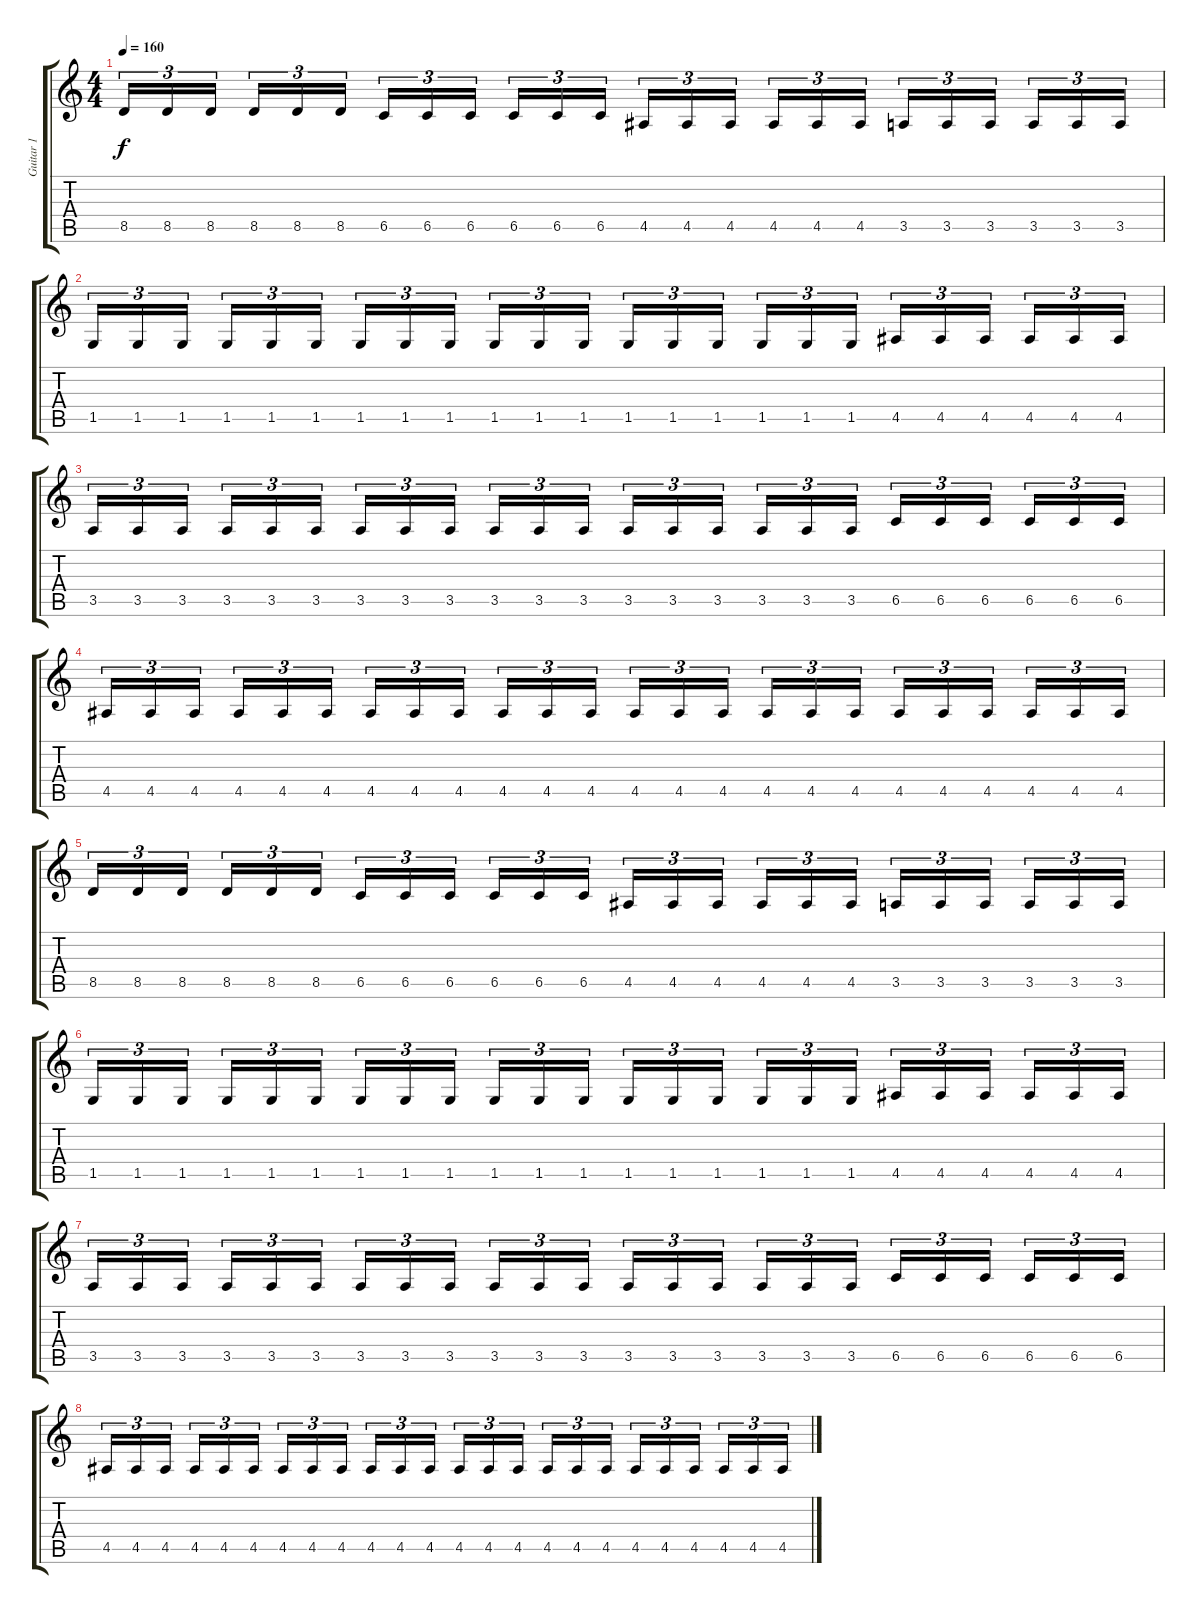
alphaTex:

\track ("Guitar 1" "Guitar 1") {instrument distortionguitar}
\staff {score tabs}
\tuning (Db4 Ab3 E3 B2 Gb2 B1) {hide}
\ts (4 4)
\tempo 160
\clef g2
\ks c
8.5.16{tu (3 2) dy f} 8.5.16{tu (3 2)} 8.5.16{tu (3 2) beam splitsecondary} 8.5.16{tu (3 2)} 8.5.16{tu (3 2)} 8.5.16{tu (3 2)} 6.5.16{tu (3 2)} 6.5.16{tu (3 2)} 6.5.16{tu (3 2) beam splitsecondary} 6.5.16{tu (3 2)} 6.5.16{tu (3 2)} 6.5.16{tu (3 2)} 4.5.16{tu (3 2)} 4.5.16{tu (3 2)} 4.5.16{tu (3 2) beam splitsecondary} 4.5.16{tu (3 2)} 4.5.16{tu (3 2)} 4.5.16{tu (3 2)} 3.5.16{tu (3 2)} 3.5.16{tu (3 2)} 3.5.16{tu (3 2) beam splitsecondary} 3.5.16{tu (3 2)} 3.5.16{tu (3 2)} 3.5.16{tu (3 2)} |
1.5.16{tu (3 2)} 1.5.16{tu (3 2)} 1.5.16{tu (3 2) beam splitsecondary} 1.5.16{tu (3 2)} 1.5.16{tu (3 2)} 1.5.16{tu (3 2)} 1.5.16{tu (3 2)} 1.5.16{tu (3 2)} 1.5.16{tu (3 2) beam splitsecondary} 1.5.16{tu (3 2)} 1.5.16{tu (3 2)} 1.5.16{tu (3 2)} 1.5.16{tu (3 2)} 1.5.16{tu (3 2)} 1.5.16{tu (3 2) beam splitsecondary} 1.5.16{tu (3 2)} 1.5.16{tu (3 2)} 1.5.16{tu (3 2)} 4.5.16{tu (3 2)} 4.5.16{tu (3 2)} 4.5.16{tu (3 2) beam splitsecondary} 4.5.16{tu (3 2)} 4.5.16{tu (3 2)} 4.5.16{tu (3 2)} |
3.5.16{tu (3 2)} 3.5.16{tu (3 2)} 3.5.16{tu (3 2) beam splitsecondary} 3.5.16{tu (3 2)} 3.5.16{tu (3 2)} 3.5.16{tu (3 2)} 3.5.16{tu (3 2)} 3.5.16{tu (3 2)} 3.5.16{tu (3 2) beam splitsecondary} 3.5.16{tu (3 2)} 3.5.16{tu (3 2)} 3.5.16{tu (3 2)} 3.5.16{tu (3 2)} 3.5.16{tu (3 2)} 3.5.16{tu (3 2) beam splitsecondary} 3.5.16{tu (3 2)} 3.5.16{tu (3 2)} 3.5.16{tu (3 2)} 6.5.16{tu (3 2)} 6.5.16{tu (3 2)} 6.5.16{tu (3 2) beam splitsecondary} 6.5.16{tu (3 2)} 6.5.16{tu (3 2)} 6.5.16{tu (3 2)} |
4.5.16{tu (3 2)} 4.5.16{tu (3 2)} 4.5.16{tu (3 2) beam splitsecondary} 4.5.16{tu (3 2)} 4.5.16{tu (3 2)} 4.5.16{tu (3 2)} 4.5.16{tu (3 2)} 4.5.16{tu (3 2)} 4.5.16{tu (3 2) beam splitsecondary} 4.5.16{tu (3 2)} 4.5.16{tu (3 2)} 4.5.16{tu (3 2)} 4.5.16{tu (3 2)} 4.5.16{tu (3 2)} 4.5.16{tu (3 2) beam splitsecondary} 4.5.16{tu (3 2)} 4.5.16{tu (3 2)} 4.5.16{tu (3 2)} 4.5.16{tu (3 2)} 4.5.16{tu (3 2)} 4.5.16{tu (3 2) beam splitsecondary} 4.5.16{tu (3 2)} 4.5.16{tu (3 2)} 4.5.16{tu (3 2)} |
8.5.16{tu (3 2)} 8.5.16{tu (3 2)} 8.5.16{tu (3 2) beam splitsecondary} 8.5.16{tu (3 2)} 8.5.16{tu (3 2)} 8.5.16{tu (3 2)} 6.5.16{tu (3 2)} 6.5.16{tu (3 2)} 6.5.16{tu (3 2) beam splitsecondary} 6.5.16{tu (3 2)} 6.5.16{tu (3 2)} 6.5.16{tu (3 2)} 4.5.16{tu (3 2)} 4.5.16{tu (3 2)} 4.5.16{tu (3 2) beam splitsecondary} 4.5.16{tu (3 2)} 4.5.16{tu (3 2)} 4.5.16{tu (3 2)} 3.5.16{tu (3 2)} 3.5.16{tu (3 2)} 3.5.16{tu (3 2) beam splitsecondary} 3.5.16{tu (3 2)} 3.5.16{tu (3 2)} 3.5.16{tu (3 2)} |
1.5.16{tu (3 2)} 1.5.16{tu (3 2)} 1.5.16{tu (3 2) beam splitsecondary} 1.5.16{tu (3 2)} 1.5.16{tu (3 2)} 1.5.16{tu (3 2)} 1.5.16{tu (3 2)} 1.5.16{tu (3 2)} 1.5.16{tu (3 2) beam splitsecondary} 1.5.16{tu (3 2)} 1.5.16{tu (3 2)} 1.5.16{tu (3 2)} 1.5.16{tu (3 2)} 1.5.16{tu (3 2)} 1.5.16{tu (3 2) beam splitsecondary} 1.5.16{tu (3 2)} 1.5.16{tu (3 2)} 1.5.16{tu (3 2)} 4.5.16{tu (3 2)} 4.5.16{tu (3 2)} 4.5.16{tu (3 2) beam splitsecondary} 4.5.16{tu (3 2)} 4.5.16{tu (3 2)} 4.5.16{tu (3 2)} |
3.5.16{tu (3 2)} 3.5.16{tu (3 2)} 3.5.16{tu (3 2) beam splitsecondary} 3.5.16{tu (3 2)} 3.5.16{tu (3 2)} 3.5.16{tu (3 2)} 3.5.16{tu (3 2)} 3.5.16{tu (3 2)} 3.5.16{tu (3 2) beam splitsecondary} 3.5.16{tu (3 2)} 3.5.16{tu (3 2)} 3.5.16{tu (3 2)} 3.5.16{tu (3 2)} 3.5.16{tu (3 2)} 3.5.16{tu (3 2) beam splitsecondary} 3.5.16{tu (3 2)} 3.5.16{tu (3 2)} 3.5.16{tu (3 2)} 6.5.16{tu (3 2)} 6.5.16{tu (3 2)} 6.5.16{tu (3 2) beam splitsecondary} 6.5.16{tu (3 2)} 6.5.16{tu (3 2)} 6.5.16{tu (3 2)} |
4.5.16{tu (3 2)} 4.5.16{tu (3 2)} 4.5.16{tu (3 2) beam splitsecondary} 4.5.16{tu (3 2)} 4.5.16{tu (3 2)} 4.5.16{tu (3 2)} 4.5.16{tu (3 2)} 4.5.16{tu (3 2)} 4.5.16{tu (3 2) beam splitsecondary} 4.5.16{tu (3 2)} 4.5.16{tu (3 2)} 4.5.16{tu (3 2)} 4.5.16{tu (3 2)} 4.5.16{tu (3 2)} 4.5.16{tu (3 2) beam splitsecondary} 4.5.16{tu (3 2)} 4.5.16{tu (3 2)} 4.5.16{tu (3 2)} 4.5.16{tu (3 2)} 4.5.16{tu (3 2)} 4.5.16{tu (3 2) beam splitsecondary} 4.5.16{tu (3 2)} 4.5.16{tu (3 2)} 4.5.16{tu (3 2)}
